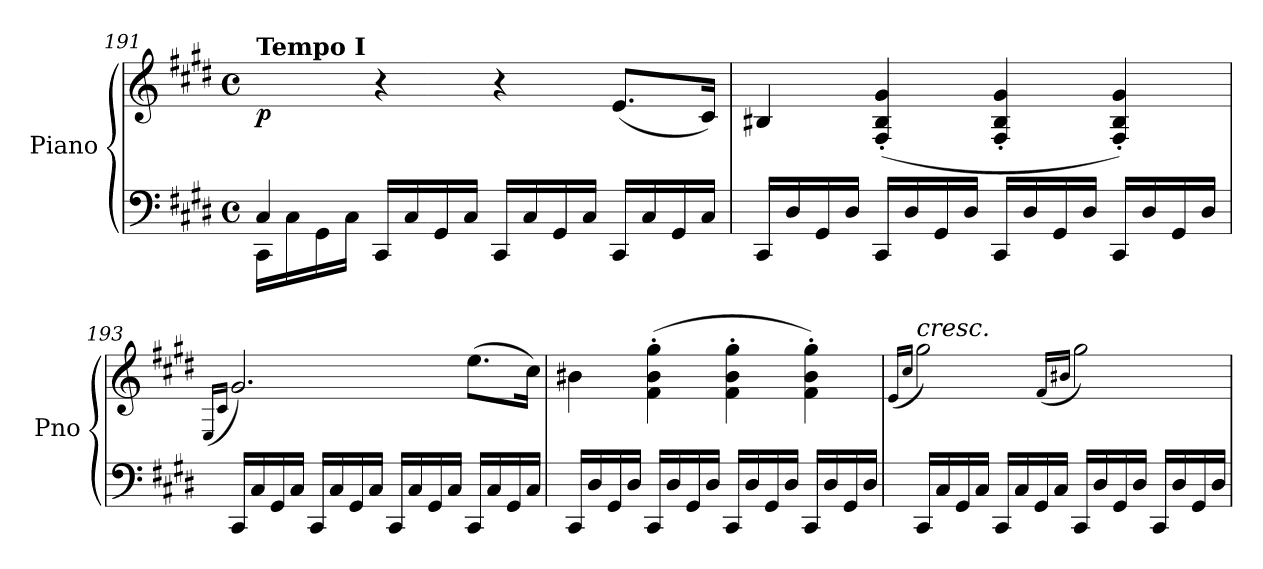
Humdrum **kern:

**kern	**kern	**dynam
*part1	*part1	*part1
*staff2	*staff1	*staff1/2
*I"Piano	*	*
*I'Pno	*	*
!!LO:PB:g=z
*clefF4	*clefG2	*
*k[f#c#g#d#]	*k[f#c#g#d#]	*
*M4/4	*M4/4	*
*met(c)	*met(c)	*
=191	=191	=191
*^	*	*
!	!	!LO:TX:a:B:t=Tempo I	!
!	!	!	!LO:DY:b
4C#/	16CC#\LL	4ryy	p
.	16C#\	.	.
.	16GG#\	.	.
.	16C#\JJ	.	.
2.ryy	16CC#/LL	4r	.
.	16C#/	.	.
.	16GG#/	.	.
.	16C#/JJ	.	.
.	16CC#/LL	4r	.
.	16C#/	.	.
.	16GG#/	.	.
.	16C#/JJ	.	.
.	16CC#/LL	(8.e/L	.
.	16C#/	.	.
.	16GG#/	.	.
.	16C#/JJ	16c#/Jk)	.
*v	*v	*	*
=192	=192	=192
16CC#/LL	4B#X/	.
16D#/	.	.
16GG#/	.	.
16D#/JJ	.	.
16CC#/LL	(>4F#/' 4B#/' 4g#/'	.
16D#/	.	.
16GG#/	.	.
16D#/JJ	.	.
16CC#/LL	4F#/' 4B#/' 4g#/'	.
16D#/	.	.
16GG#/	.	.
16D#/JJ	.	.
16CC#/LL	4F#/' 4B#/' 4g#/')	.
16D#/	.	.
16GG#/	.	.
16D#/JJ	.	.
=193	=193	=193
.	(16qE/LL	.
.	16qc#/JJ	.
16CC#/LL	2.g#/)	.
16C#/	.	.
16GG#/	.	.
16C#/JJ	.	.
16CC#/LL	.	.
16C#/	.	.
16GG#/	.	.
16C#/JJ	.	.
16CC#/LL	.	.
16C#/	.	.
16GG#/	.	.
16C#/JJ	.	.
16CC#/LL	(8.ee\L	.
16C#/	.	.
16GG#/	.	.
16C#/JJ	16cc#\Jk)	.
!!LO:LB:g=z
=194	=194	=194
16CC#/LL	4b#X\	.
16D#/	.	.
16GG#/	.	.
16D#/JJ	.	.
16CC#/LL	(4f#\' 4b#\' 4gg#\'	.
16D#/	.	.
16GG#/	.	.
16D#/JJ	.	.
16CC#/LL	4f#\' 4b#\' 4gg#\'	.
16D#/	.	.
16GG#/	.	.
16D#/JJ	.	.
16CC#/LL	4f#\' 4b#\' 4gg#\')	.
16D#/	.	.
16GG#/	.	.
16D#/JJ	.	.
=195	=195	=195
.	(16qe/LL	.
.	16qcc#/JJ	.
!	!LO:TX:a:i:t=cresc.	!
16CC#/LL	2gg#\)	.
16C#/	.	.
16GG#/	.	.
16C#/JJ	.	.
16CC#/LL	.	.
16C#/	.	.
16GG#/	.	.
16C#/JJ	.	.
.	(16qf#/LL	.
.	16qb#X/JJ	.
16CC#/LL	2gg#\)	.
16D#/	.	.
16GG#/	.	.
16D#/JJ	.	.
16CC#/LL	.	.
16D#/	.	.
16GG#/	.	.
16D#/JJ	.	.
=	=	=
*-	*-	*-
